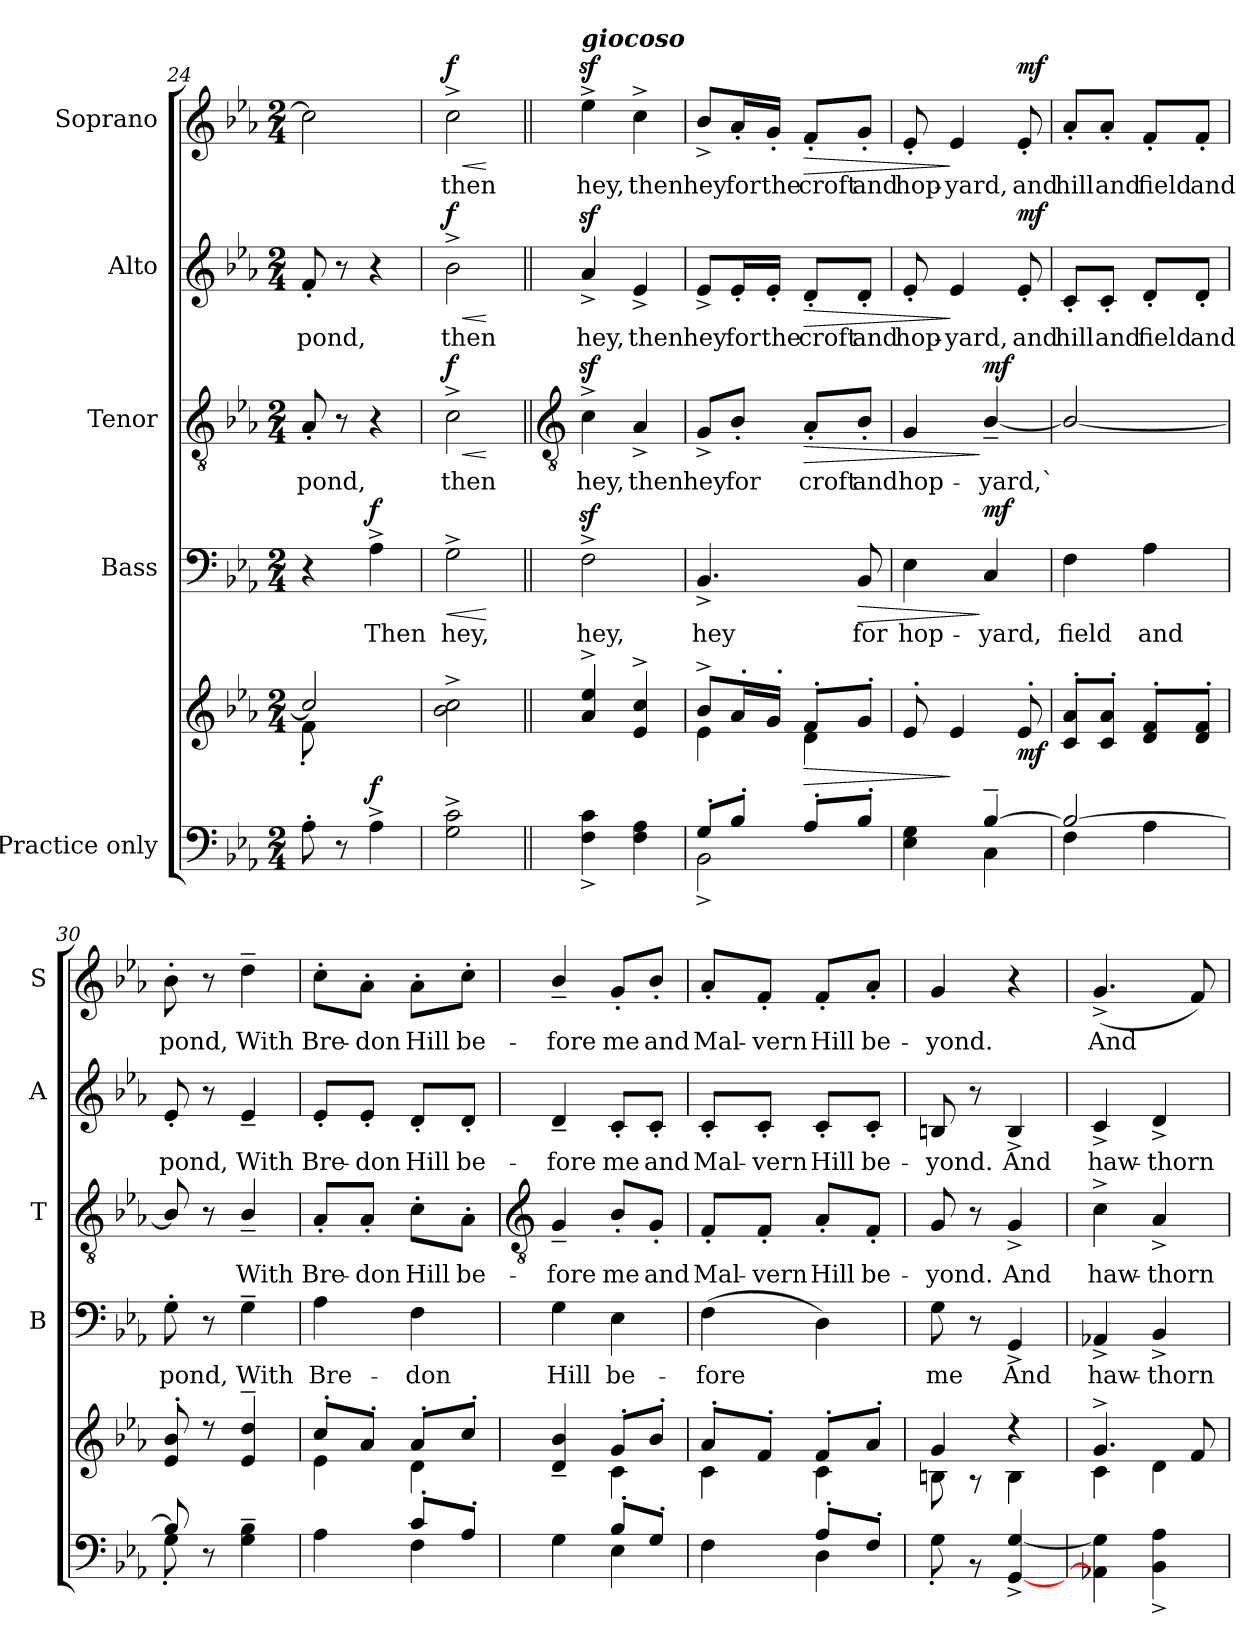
**kern	**kern	**dynam	**kern	**text	**dynam	**kern	**text	**dynam	**kern	**text	**dynam	**kern	**text	**dynam
*part5	*part5	*part5	*part4	*part4	*part4	*part3	*part3	*part3	*part2	*part2	*part2	*part1	*part1	*part1
*staff6	*staff5	*staff5/6	*staff4	*staff4	*staff4	*staff3	*staff3	*staff3	*staff2	*staff2	*staff2	*staff1	*staff1	*staff1
*I"Practice only	*	*	*I"Bass	*	*	*I"Tenor	*	*	*I"Alto	*	*	*I"Soprano	*	*
*	*	*	*I'B	*	*	*I'T	*	*	*I'A	*	*	*I'S	*	*
*clefF4	*clefG2	*	*clefF4	*	*	*clefGv2	*	*	*clefG2	*	*	*clefG2	*	*
*k[b-e-a-]	*k[b-e-a-]	*	*k[b-e-a-]	*	*	*k[b-e-a-]	*	*	*k[b-e-a-]	*	*	*k[b-e-a-]	*	*
*E-:	*E-:	*	*E-:	*	*	*E-:	*	*	*E-:	*	*	*E-:	*	*
*M2/4	*M2/4	*	*M2/4	*	*	*M2/4	*	*	*M2/4	*	*	*M2/4	*	*
=24	=24	=24	=24	=24	=24	=24	=24	=24	=24	=24	=24	=24	=24	=24
*	*^	*	*	*	*	*	*	*	*	*	*	*	*	*
!	!	!	!	!	!	!	!	!LO:LY:b	!	!	!LO:LY:b	!	!	!	!
8A-'	2cc/]	8f'\	.	4r	.	.	8A-'	pond,	.	8f'	pond,	.	2cc]	.	.
8r	.	4.ryy	.	.	.	.	8r	.	.	8r	.	.	.	.	.
!	!	!	!LO:DY:a=2	!	!LO:LY:b	!LO:DY:b	!	!	!	!	!	!	!	!	!
4A-^	.	.	f	4A-^	Then	f	4r	.	.	4r	.	.	.	.	.
=25	=25	=25	=25	=25	=25	=25	=25	=25	=25	=25	=25	=25	=25	=25	=25
!	!	!	!LO:HP:b	!	!LO:LY:b	!LO:HP:b	!	!LO:LY:b	!LO:HP:b	!	!LO:LY:b	!LO:HP:b	!	!LO:LY:b	!LO:HP:b
!	!	!	!LO:DY:n=1:b=2	!	!	!	!	!	!	!	!	!	!	!	!
!	!	!	!LO:DY:n=2:b	!	!	!	!	!	!LO:DY:n=1:b	!	!	!LO:DY:n=1:b	!	!	!LO:DY:n=1:b
2G^ 2c^	2b-\^ 2cc\^	2ryy	< f f	2G^	hey,	<	2c^	then	< f	2b-^	then	< f	2cc^	then	< f
*	*v	*v	*	*	*	*	*	*	*	*	*	*	*	*	*
.	.	[	.	.	[	.	.	[	.	.	[	.	.	[
!!LO:LB:g=z
=26||	=26||	=26||	=26||	=26||	=26||	=26||	=26||	=26||	=26||	=26||	=26||	=26||	=26||	=26||
*	*	*	*	*	*	*clefGv2	*	*	*	*	*	*	*	*
!	!	!	!	!	!	!	!	!	!	!	!	!LO:TX:a:Bi:t=giocoso	!	!
!	!LO:TX:a:Bi:t=giocoso	!	!	!	!	!	!	!	!	!	!	!	!	!
!LO:N:vis=1	!	!LO:DY:b=2	!	!LO:LY:b	!	!	!LO:LY:b	!	!	!LO:LY:b	!	!	!LO:LY:b	!
*^	*^	*	*	*	*	*	*	*	*	*	*	*	*	*
!	!	!	!	!LO:DY:n=1:b	!	!	!	!	!	!	!	!	!	!	!	!
2ryy	4F\^ 4c\^	4a-/^ 4ee-/^	2ryy	sf sf	2Fz<^	hey,	.	4cz<^	hey,	.	4a-z<^	hey,	.	4ee-z<^	hey,	.
!	!	!	!	!	!	!	!	!	!LO:LY:b	!	!	!LO:LY:b	!	!	!LO:LY:b	!
.	4F\ 4A-\	4e-/^ 4cc/^	.	.	.	.	.	4A-^	then	.	4e-^	then	.	4cc^	then	.
=27	=27	=27	=27	=27	=27	=27	=27	=27	=27	=27	=27	=27	=27	=27	=27	=27
!	!	!	!	!	!	!LO:LY:b	!	!	!LO:LY:b	!	!	!LO:LY:b	!	!	!LO:LY:b	!
8G'/L	2BB-^\	8b-^/L	4e-\	.	4.BB-^	hey	.	8G^/L	hey	.	8e-^/L	hey	.	8b-^/L	hey	.
!	!	!	!	!	!	!	!	!	!LO:LY:b	!	!	!LO:LY:b	!	!	!LO:LY:b	!
8B-'/J	.	16a-'/L	.	.	.	.	.	8B-'/J	for	.	16e-'/L	for	.	16a-'/L	for	.
!	!	!	!	!	!	!	!	!	!	!	!	!LO:LY:b	!	!	!LO:LY:b	!
.	.	16g'/JJ	.	.	.	.	.	.	.	.	16e-'/JJ	the	.	16g'/JJ	the	.
!	!	!	!	!LO:HP:b	!	!	!	!	!LO:LY:b	!LO:HP:b	!	!LO:LY:b	!LO:HP:b	!	!LO:LY:b	!LO:HP:b
8A-'/L	.	8f'/L	4d\	>	.	.	.	8A-'/L	croft	>	8d'/L	croft	>	8f'/L	croft	>
!	!	!	!	!	!	!LO:LY:b	!LO:HP:b	!	!LO:LY:b	!	!	!LO:LY:b	!	!	!LO:LY:b	!
8B-'/J	.	8g'/J	.	.	8BB-	for	>	8B-'/J	and	.	8d'/J	and	.	8g'/J	and	.
=28	=28	=28	=28	=28	=28	=28	=28	=28	=28	=28	=28	=28	=28	=28	=28	=28
!	!	!	!	!	!	!LO:LY:b	!	!	!LO:LY:b	!	!	!LO:LY:b	!	!	!LO:LY:b	!
4ryy	4E-\ 4G\	8e-'/	2ryy	.	4E-	hop-	.	4G	hop-	.	8e-'	hop-	.	8e-'	hop-	.
!	!	!	!	!	!	!	!	!	!	!	!	!LO:LY:b	!	!	!LO:LY:b	!
.	.	4e-/	.	]	.	.	.	.	.	.	4e-	-yard,	]	4e-	-yard,	]
!	!	!	!	!LO:DY:a=2	!	!LO:LY:b	!	!	!LO:LY:b	!	!	!	!	!	!	!
!	!	!	!	!LO:DY:n=1:b=2	!	!	!LO:DY:n=1:b	!	!	!LO:DY:n=1:b	!	!	!	!	!	!
[4B-~/	4C\	.	.	mf mf	4C	yard,	] mf	[4B-~/	yard,`	] mf	.	.	.	.	.	.
!	!	!	!	!LO:DY:n=2:b	!	!	!	!	!	!	!	!LO:LY:b	!LO:DY:b	!	!LO:LY:b	!LO:DY:b
.	.	8e-'/	.	mf	.	.	.	.	.	.	8e-'	and	mf	8e-'	and	mf
=29	=29	=29	=29	=29	=29	=29	=29	=29	=29	=29	=29	=29	=29	=29	=29	=29
!	!	!	!	!	!	!LO:LY:b	!	!	!	!	!	!LO:LY:b	!	!	!LO:LY:b	!
2B-/_	4F\	8c/' 8a-/'L	2ryy	.	4F	field	.	2B-/_	.	.	8c'/L	hill	.	8a-'/L	hill	.
!	!	!	!	!	!	!	!	!	!	!	!	!LO:LY:b	!	!	!LO:LY:b	!
.	.	8c/' 8a-/'J	.	.	.	.	.	.	.	.	8c'/J	and	.	8a-'/J	and	.
!	!	!	!	!	!	!LO:LY:b	!	!	!	!	!	!LO:LY:b	!	!	!LO:LY:b	!
.	4A-\	8d/' 8f/'L	.	.	4A-	and	.	.	.	.	8d'/L	field	.	8f'/L	field	.
!	!	!	!	!	!	!	!	!	!	!	!	!LO:LY:b	!	!	!LO:LY:b	!
.	.	8d/' 8f/'J	.	.	.	.	.	.	.	.	8d'/J	and	.	8f'/J	and	.
=30	=30	=30	=30	=30	=30	=30	=30	=30	=30	=30	=30	=30	=30	=30	=30	=30
!	!	!	!	!	!	!LO:LY:b	!	!	!	!	!	!LO:LY:b	!	!	!LO:LY:b	!
8B-/]	8G'\	8e-/' 8b-/'	2ryy	.	8G'	pond,	.	8B-/]	.	.	8e-'	pond,	.	8b-'	pond,	.
4.ryy	8r	8r	.	.	8r	.	.	8r	.	.	8r	.	.	8r	.	.
!	!	!	!	!	!	!LO:LY:b	!	!	!LO:LY:b	!	!	!LO:LY:b	!	!	!LO:LY:b	!
.	4G\~ 4B-\~	4e-/~ 4dd/~	.	.	4G~	With	.	4B-~/	With	.	4e-~	With	.	4dd~	With	.
=31	=31	=31	=31	=31	=31	=31	=31	=31	=31	=31	=31	=31	=31	=31	=31	=31
!	!	!	!	!	!	!LO:LY:b	!	!	!LO:LY:b	!	!	!LO:LY:b	!	!	!LO:LY:b	!
4ryy	4A-\	8cc'/L	4e-\	.	4A-	Bre-	.	8A-'/L	Bre-	.	8e-'/L	Bre-	.	8cc'\L	Bre-	.
!	!	!	!	!	!	!	!	!	!LO:LY:b	!	!	!LO:LY:b	!	!	!LO:LY:b	!
.	.	8a-'/J	.	.	.	.	.	8A-'/J	-don	.	8e-'/J	-don	.	8a-'\J	-don	.
!	!	!	!	!	!	!LO:LY:b	!	!	!LO:LY:b	!	!	!LO:LY:b	!	!	!LO:LY:b	!
8c'/L	4F\	8a-'/L	4d\	.	4F	-don	.	8c'\L	Hill	.	8d'/L	Hill	.	8a-'\L	Hill	.
!	!	!	!	!	!	!	!	!	!LO:LY:b	!	!	!LO:LY:b	!	!	!LO:LY:b	!
8A-'/J	.	8cc'/J	.	.	.	.	.	8A-'\J	be-	.	8d'/J	be-	.	8cc'\J	be-	.
!!LO:LB:g=z
=32	=32	=32	=32	=32	=32	=32	=32	=32	=32	=32	=32	=32	=32	=32	=32	=32
*	*	*	*	*	*	*	*	*clefGv2	*	*	*	*	*	*	*	*
!	!	!	!	!	!	!LO:LY:b	!	!	!LO:LY:b	!	!	!LO:LY:b	!	!	!LO:LY:b	!
4ryy	4G\	4d/~ 4b-/~	4ryy	.	4G	Hill	.	4G~/	-fore	.	4d~/	-fore	.	4b-~/	-fore	.
!	!	!	!	!	!	!LO:LY:b	!	!	!LO:LY:b	!	!	!LO:LY:b	!	!	!LO:LY:b	!
8B-'/L	4E-\	8g'/L	4c\	.	4E-	be-	.	8B-'/L	me	.	8c'/L	me	.	8g'/L	me	.
!	!	!	!	!	!	!	!	!	!LO:LY:b	!	!	!LO:LY:b	!	!	!LO:LY:b	!
8G'/J	.	8b-'/J	.	.	.	.	.	8G'/J	and	.	8c'/J	and	.	8b-'/J	and	.
=33	=33	=33	=33	=33	=33	=33	=33	=33	=33	=33	=33	=33	=33	=33	=33	=33
!	!	!	!	!	!	!LO:LY:b	!	!	!LO:LY:b	!	!	!LO:LY:b	!	!	!LO:LY:b	!
4ryy	4F\	8a-'/L	4c\	.	(>4F	-fore	.	8F'/L	Mal-	.	8c'/L	Mal-	.	8a-'/L	Mal-	.
!	!	!	!	!	!	!	!	!	!LO:LY:b	!	!	!LO:LY:b	!	!	!LO:LY:b	!
.	.	8f'/J	.	.	.	.	.	8F'/J	-vern	.	8c'/J	-vern	.	8f'/J	-vern	.
!	!	!	!	!	!	!	!	!	!LO:LY:b	!	!	!LO:LY:b	!	!	!LO:LY:b	!
8A-'/L	4D\	8f'/L	4c\	.	4D)	.	.	8A-'/L	Hill	.	8c'/L	Hill	.	8f'/L	Hill	.
!	!	!	!	!	!	!	!	!	!LO:LY:b	!	!	!LO:LY:b	!	!	!LO:LY:b	!
8F'/J	.	8a-'/J	.	.	.	.	.	8F'/J	be-	.	8c'/J	be-	.	8a-'/J	be-	.
=34	=34	=34	=34	=34	=34	=34	=34	=34	=34	=34	=34	=34	=34	=34	=34	=34
!	!	!	!	!	!	!LO:LY:b	!	!	!LO:LY:b	!	!	!LO:LY:b	!	!	!LO:LY:b	!
2ryy	8G'\	4g/	8Bn\	.	8G	me	.	8G	-yond.	.	8Bn	-yond.	.	4g	-yond.	.
.	8r	.	8r	.	8r	.	.	8r	.	.	8r	.	.	.	.	.
!	!	!	!	!	!	!LO:LY:b	!	!	!LO:LY:b	!	!	!LO:LY:b	!	!	!	!
.	[4GG/^ [4G/^	4r	4B\	.	4GG^	And	.	4G^	And	.	4B^	And	.	4r	.	.
=35	=35	=35	=35	=35	=35	=35	=35	=35	=35	=35	=35	=35	=35	=35	=35	=35
!	!	!	!	!	!	!LO:LY:b	!	!	!LO:LY:b	!	!	!LO:LY:b	!	!	!LO:LY:b	!
2ryy	4AA-X\] 4Gn\]	4.g^/	4c\	.	4AA-X^	haw-	.	4c^	haw-	.	4c^	haw-	.	(<4.g^	And	.
!	!	!	!	!	!	!LO:LY:b	!	!	!LO:LY:b	!	!	!LO:LY:b	!	!	!	!
.	4BB-\^ 4A-\^	.	4d\	.	4BB-^	-thorn	.	4A-^	-thorn	.	4d^	-thorn	.	.	.	.
.	.	8f/	.	.	.	.	.	.	.	.	.	.	.	8f)	.	.
*v	*v	*	*	*	*	*	*	*	*	*	*	*	*	*	*	*
*	*v	*v	*	*	*	*	*	*	*	*	*	*	*	*	*
=	=	=	=	=	=	=	=	=	=	=	=	=	=	=
*-	*-	*-	*-	*-	*-	*-	*-	*-	*-	*-	*-	*-	*-	*-
